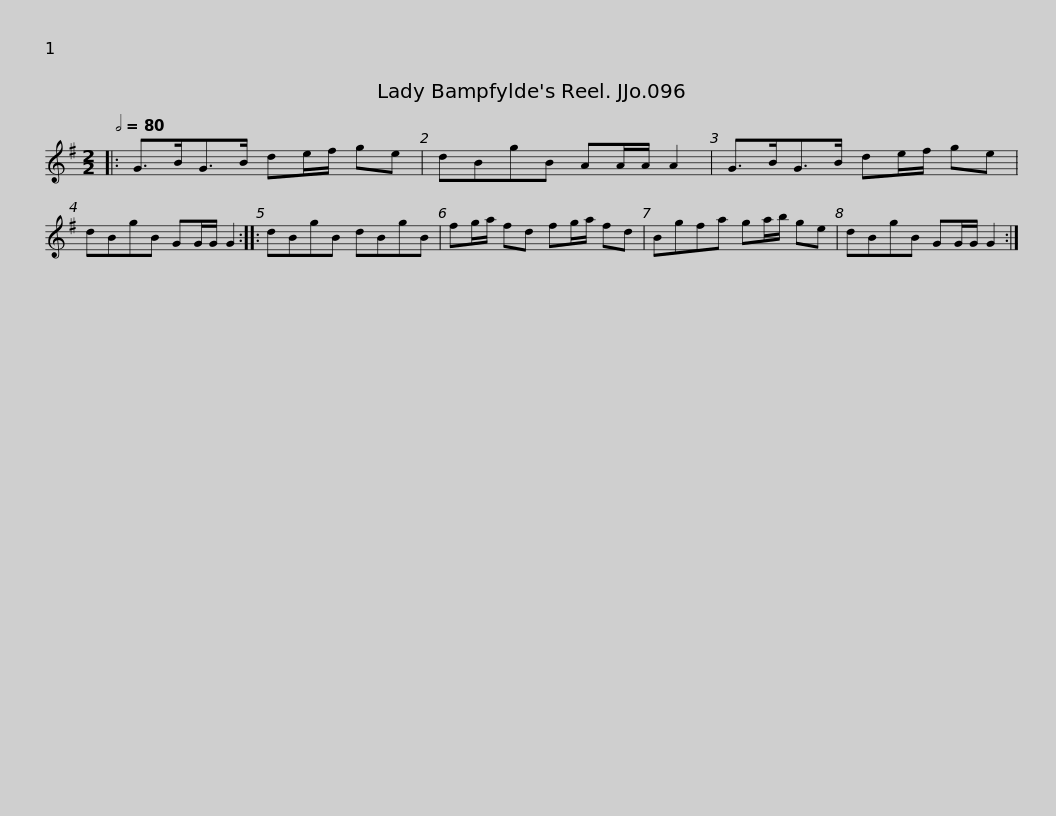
X:1
L:1/8
Q:1/2=80
M:2/2
I:linebreak $
K:G
V:1 treble
V:1
|: G>BG>B de/f/ ge | dBgB AA/A/ A2 | G>BG>B de/f/ ge | dBgB GG/G/ G2 :: dBgB dBgB |$ %5
 fg/a/ fd fg/a/ fd | Bgfa ga/b/ ge | dBgB GG/G/ G2 :| %8
